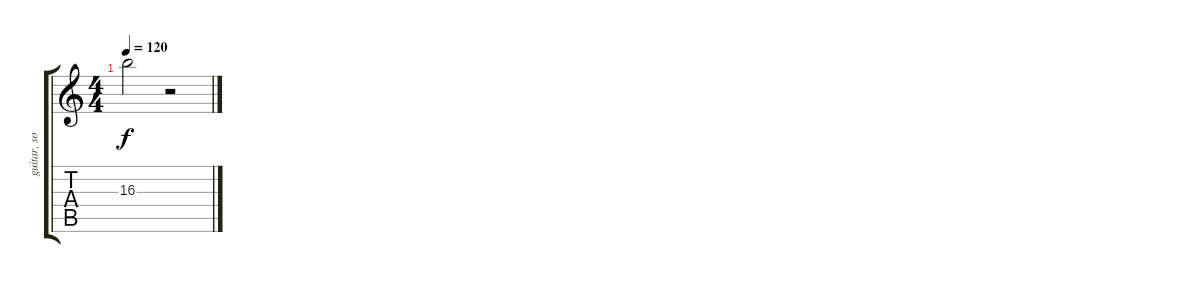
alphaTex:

\track ("guitar, solo" "guitar, so") {instrument distortionguitar}
\staff {score tabs}
\tuning (E4 B3 G3 D3 A2 E2) {hide}
\ts (4 4)
\tempo 120
\clef g2
\ks c
16.3{t}.2{dy f} r.2
